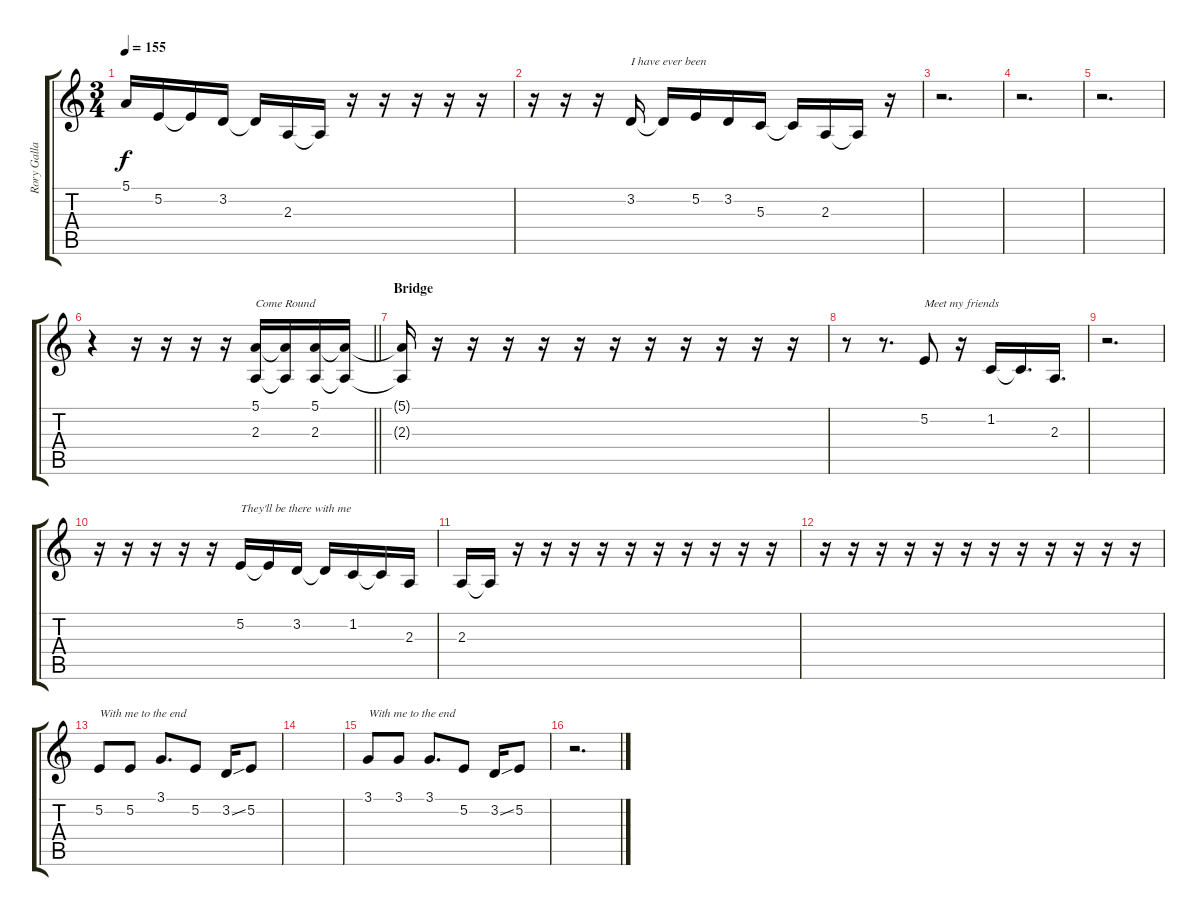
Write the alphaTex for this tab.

\track ("Rory Gallagher Vocals" "Rory Galla") {instrument sopranosax}
\staff {score tabs}
\tuning (E4 B3 G3 D3 A2 E2) {hide}
\ts (3 4)
\tempo 155
\clef g2
\ks c
5.1.16{dy f} 5.2.16 5.2{t}.16 3.2.16 3.2{t}.16 2.3.16 2.3{t}.16 r.16 r.16 r.16 r.16 r.16 |
r.16 r.16 r.16 3.2.16{txt "I have ever been"} 3.2{t}.16 5.2.16 3.2.16 5.3.16 5.3{t}.16 2.3.16 2.3{t}.16 r.16 |
r.2{d} |
r.2{d} |
r.2{d} |
\barLineRight lightlight
r.4 r.16 r.16 r.16 r.16 (5.1 2.3).16{txt "Come Round"} (5.1{t} 2.3{t}).16 (5.1 2.3).16 (5.1{t} 2.3{t}).16 |
\section ("" "Bridge")
(5.1{t} 2.3{t}).16 r.16 r.16 r.16 r.16 r.16 r.16 r.16 r.16 r.16 r.16 r.16 |
r.8 r.8{d} 5.2.8{txt "Meet my friends"} r.16 1.2.16 1.2{t}.16{d} 2.3.16{d} |
r.2{d} |
r.16 r.16 r.16 r.16 r.16 5.2.16{txt "They'll be there with me"} 5.2{t}.16 3.2.16 3.2{t}.16 1.2.16 1.2{t}.16 2.3.16 |
2.3.16 2.3{t}.16 r.16 r.16 r.16 r.16 r.16 r.16 r.16 r.16 r.16 r.16 |
r.16 r.16 r.16 r.16 r.16 r.16 r.16 r.16 r.16 r.16 r.16 r.16 |
5.2.8{txt "With me to the end"} 5.2.8 3.1.8{d} 5.2.8 3.2{ss}.16 5.2.8 |
|
3.1.8{txt "With me to the end"} 3.1.8 3.1.8{d} 5.2.8 3.2{ss}.16 5.2.8 |
r.2{d}
